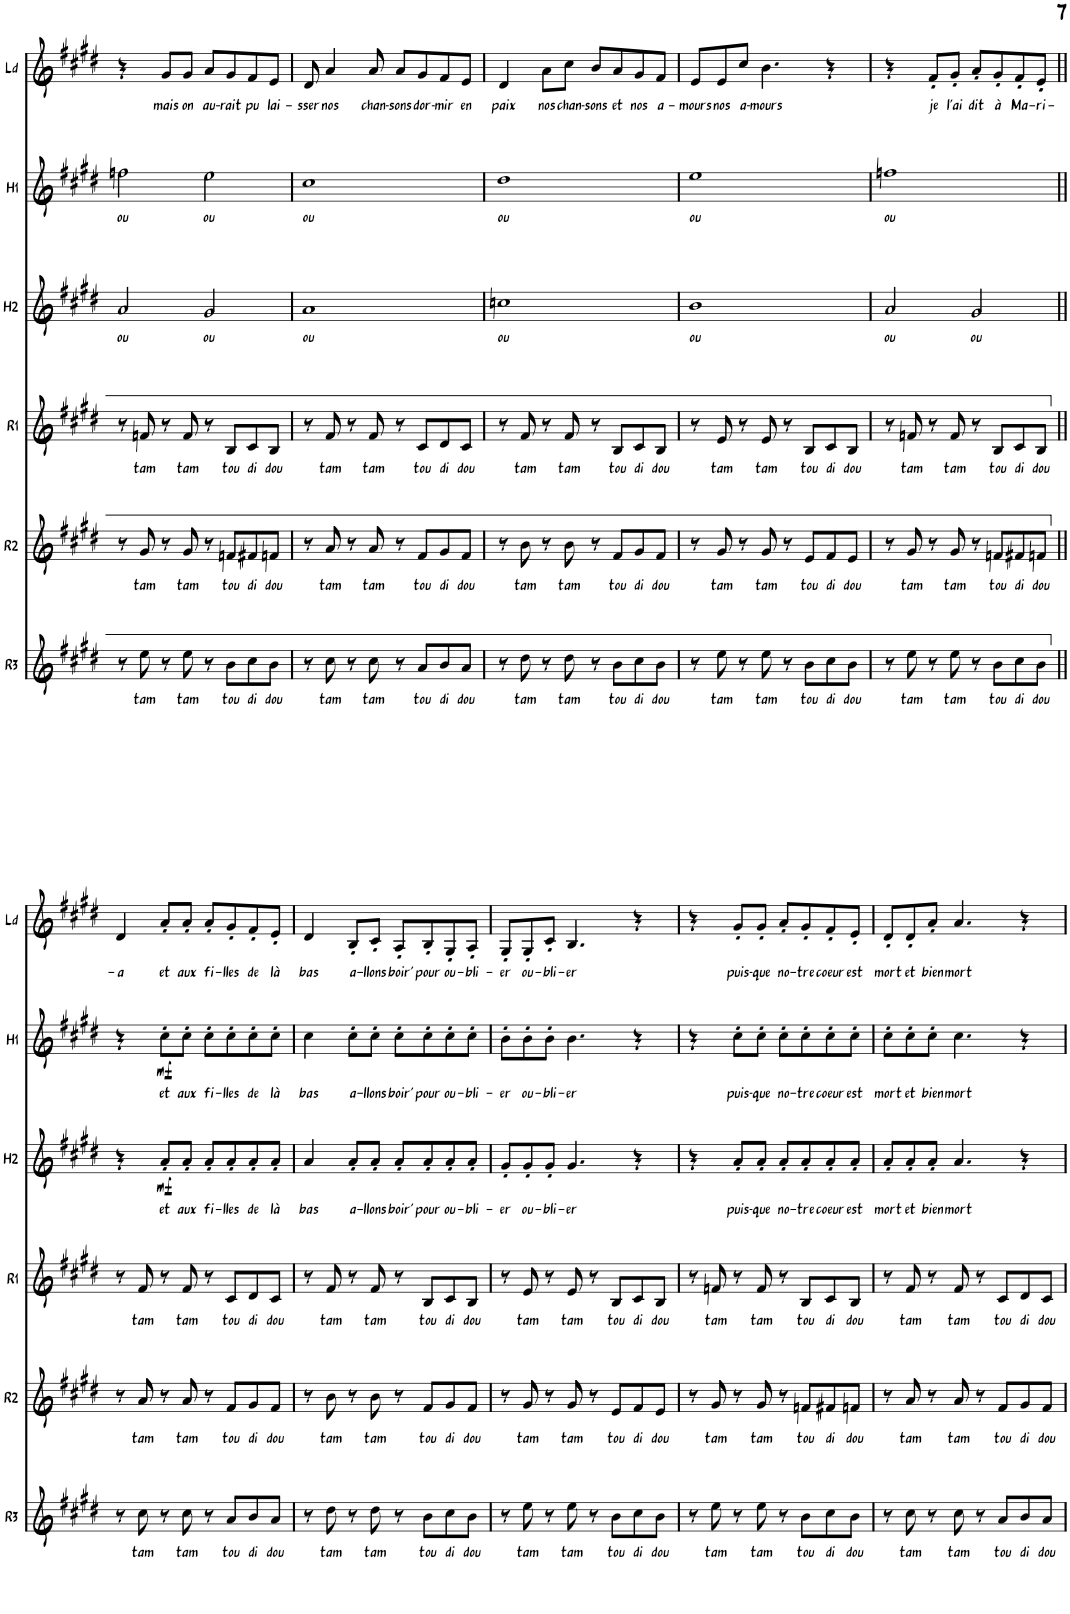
**kern	**kern	**text	**kern	**text	**kern	**text	**kern	**text	**dynam	**kern	**text	**dynam	**kern	**text
*part7	*part6	*part6	*part5	*part5	*part4	*part4	*part3	*part3	*part3	*part2	*part2	*part2	*part1	*part1
*staff7	*staff6	*staff6	*staff5	*staff5	*staff4	*staff4	*staff3	*staff3	*staff3	*staff2	*staff2	*staff2	*staff1	*staff1
*I"Basse	*I"Rythm3	*	*I"Rythm2	*	*I"Rythm1	*	*I"Harmo2	*	*	*I"Harmo1	*	*	*I"Lead	*
*I'Bs	*I'R3	*	*I'R2	*	*I'R1	*	*I'H2	*	*	*I'H1	*	*	*I'Ld	*
!!LO:PB:g=z
*clefF4	*clefG2	*	*clefG2	*	*clefG2	*	*clefG2	*	*	*clefG2	*	*	*clefG2	*
*Trd7c12	*	*	*	*	*	*	*	*	*	*	*	*	*	*
*k[f#c#g#d#]	*k[f#c#g#d#]	*	*k[f#c#g#d#]	*	*k[f#c#g#d#]	*	*k[f#c#g#d#]	*	*	*k[f#c#g#d#]	*	*	*k[f#c#g#d#]	*
*M4/4	*M4/4	*	*M4/4	*	*M4/4	*	*M4/4	*	*	*M4/4	*	*	*M4/4	*
=70	=70	=70	=70	=70	=70	=70	=70	=70	=70	=70	=70	=70	=70	=70
!	!	!	!	!	!	!	!	!LO:LY:b	!	!	!LO:LY:b	!	!	!
4Fn	8r	.	8r	.	8r	.	2a/	ou	.	2ffn\	ou	.	4r	.
!	!	!LO:LY:b	!	!LO:LY:b	!	!LO:LY:b	!	!	!	!	!	!	!	!
.	8ee\	tam	8g#/	tam	8fn/	tam	.	.	.	.	.	.	.	.
!	!	!	!	!	!	!	!	!	!	!	!	!	!	!LO:LY:b
8r	8r	.	8r	.	8r	.	.	.	.	.	.	.	8g#/L	mais
!	!	!LO:LY:b	!	!LO:LY:b	!	!LO:LY:b	!	!	!	!	!	!	!	!LO:LY:b
8F	8ee\	tam	8g#/	tam	8f/	tam	.	.	.	.	.	.	8g#/J	on
!	!	!	!	!	!	!	!	!LO:LY:b	!	!	!LO:LY:b	!	!	!LO:LY:b
8r	8r	.	8r	.	8r	.	2g#/	ou	.	2ee\	ou	.	8a/L	au-
!	!	!LO:LY:b	!	!LO:LY:b	!	!LO:LY:b	!	!	!	!	!	!	!	!LO:LY:b
4F	8b\L	tou	8fn/L	tou	8B/L	tou	.	.	.	.	.	.	8g#/	-rait
!	!	!LO:LY:b	!	!LO:LY:b	!	!LO:LY:b	!	!	!	!	!	!	!	!LO:LY:b
.	8cc#\	di	8f#X/	di	8c#/	di	.	.	.	.	.	.	8f#/	pu
!	!	!LO:LY:b	!	!LO:LY:b	!	!LO:LY:b	!	!	!	!	!	!	!	!LO:LY:b
8r	8b\J	dou	8fn/J	dou	8B/J	dou	.	.	.	.	.	.	8e/J	lai-
=71	=71	=71	=71	=71	=71	=71	=71	=71	=71	=71	=71	=71	=71	=71
!	!	!	!	!	!	!	!	!LO:LY:b	!	!	!LO:LY:b	!	!	!LO:LY:b
4F#	8r	.	8r	.	8r	.	1a	ou	.	1cc#	ou	.	8d#/	-sser
!	!	!LO:LY:b	!	!LO:LY:b	!	!LO:LY:b	!	!	!	!	!	!	!	!LO:LY:b
.	8cc#\	tam	8a/	tam	8f#/	tam	.	.	.	.	.	.	4a/	nos
8r	8r	.	8r	.	8r	.	.	.	.	.	.	.	.	.
!	!	!LO:LY:b	!	!LO:LY:b	!	!LO:LY:b	!	!	!	!	!	!	!	!LO:LY:b
8F#	8cc#\	tam	8a/	tam	8f#/	tam	.	.	.	.	.	.	8a/	chan-
!	!	!	!	!	!	!	!	!	!	!	!	!	!	!LO:LY:b
4G#	8r	.	8r	.	8r	.	.	.	.	.	.	.	8a/L	-sons
!	!	!LO:LY:b	!	!LO:LY:b	!	!LO:LY:b	!	!	!	!	!	!	!	!LO:LY:b
.	8a/L	tou	8f#/L	tou	8c#/L	tou	.	.	.	.	.	.	8g#/	dor-
!	!	!LO:LY:b	!	!LO:LY:b	!	!LO:LY:b	!	!	!	!	!	!	!	!LO:LY:b
4r	8b/	di	8g#/	di	8d#/	di	.	.	.	.	.	.	8f#/	-mir
!	!	!LO:LY:b	!	!LO:LY:b	!	!LO:LY:b	!	!	!	!	!	!	!	!LO:LY:b
.	8a/J	dou	8f#/J	dou	8c#/J	dou	.	.	.	.	.	.	8e/J	en
=72	=72	=72	=72	=72	=72	=72	=72	=72	=72	=72	=72	=72	=72	=72
!	!	!	!	!	!	!	!	!LO:LY:b	!	!	!LO:LY:b	!	!	!LO:LY:b
4BB	8r	.	8r	.	8r	.	1ccn	ou	.	1dd#	ou	.	4d#/	paix
!	!	!LO:LY:b	!	!LO:LY:b	!	!LO:LY:b	!	!	!	!	!	!	!	!
.	8dd#\	tam	8b\	tam	8f#/	tam	.	.	.	.	.	.	.	.
!	!	!	!	!	!	!	!	!	!	!	!	!	!	!LO:LY:b
8r	8r	.	8r	.	8r	.	.	.	.	.	.	.	8a\L	nos
!	!	!LO:LY:b	!	!LO:LY:b	!	!LO:LY:b	!	!	!	!	!	!	!	!LO:LY:b
8BB	8dd#\	tam	8b\	tam	8f#/	tam	.	.	.	.	.	.	8cc#\J	chan-
!	!	!	!	!	!	!	!	!	!	!	!	!	!	!LO:LY:b
8r	8r	.	8r	.	8r	.	.	.	.	.	.	.	8b/L	-sons
!	!	!LO:LY:b	!	!LO:LY:b	!	!LO:LY:b	!	!	!	!	!	!	!	!LO:LY:b
8BB	8b\L	tou	8f#/L	tou	8B/L	tou	.	.	.	.	.	.	8a/	et
!	!	!LO:LY:b	!	!LO:LY:b	!	!LO:LY:b	!	!	!	!	!	!	!	!LO:LY:b
4r	8cc#\	di	8g#/	di	8c#/	di	.	.	.	.	.	.	8g#/	nos
!	!	!LO:LY:b	!	!LO:LY:b	!	!LO:LY:b	!	!	!	!	!	!	!	!LO:LY:b
.	8b\J	dou	8f#/J	dou	8B/J	dou	.	.	.	.	.	.	8f#/J	a-
=73	=73	=73	=73	=73	=73	=73	=73	=73	=73	=73	=73	=73	=73	=73
!	!	!	!	!	!	!	!	!LO:LY:b	!	!	!LO:LY:b	!	!	!LO:LY:b
4E	8r	.	8r	.	8r	.	1b	ou	.	1ee	ou	.	8e/L	-mours
!	!	!LO:LY:b	!	!LO:LY:b	!	!LO:LY:b	!	!	!	!	!	!	!	!LO:LY:b
.	8ee\	tam	8g#/	tam	8e/	tam	.	.	.	.	.	.	8e/	nos
!	!	!	!	!	!	!	!	!	!	!	!	!	!	!LO:LY:b
8r	8r	.	8r	.	8r	.	.	.	.	.	.	.	8cc#/J	a-
!	!	!LO:LY:b	!	!LO:LY:b	!	!LO:LY:b	!	!	!	!	!	!	!	!LO:LY:b
8E	8ee\	tam	8g#/	tam	8e/	tam	.	.	.	.	.	.	4.b\	-mours
4E	8r	.	8r	.	8r	.	.	.	.	.	.	.	.	.
!	!	!LO:LY:b	!	!LO:LY:b	!	!LO:LY:b	!	!	!	!	!	!	!	!
.	8b\L	tou	8e/L	tou	8B/L	tou	.	.	.	.	.	.	.	.
!	!	!LO:LY:b	!	!LO:LY:b	!	!LO:LY:b	!	!	!	!	!	!	!	!
4r	8cc#\	di	8f#/	di	8c#/	di	.	.	.	.	.	.	4r	.
!	!	!LO:LY:b	!	!LO:LY:b	!	!LO:LY:b	!	!	!	!	!	!	!	!
.	8b\J	dou	8e/J	dou	8B/J	dou	.	.	.	.	.	.	.	.
=74	=74	=74	=74	=74	=74	=74	=74	=74	=74	=74	=74	=74	=74	=74
!	!	!	!	!	!	!	!	!LO:LY:b	!	!	!LO:LY:b	!	!	!
4Fn	8r	.	8r	.	8r	.	2a/	ou	.	1ffn	ou	.	4r	.
!	!	!LO:LY:b	!	!LO:LY:b	!	!LO:LY:b	!	!	!	!	!	!	!	!
.	8ee\	tam	8g#/	tam	8fn/	tam	.	.	.	.	.	.	.	.
!	!	!	!	!	!	!	!	!	!	!	!	!	!	!LO:LY:b
8r	8r	.	8r	.	8r	.	.	.	.	.	.	.	8f#'/L	je
!	!	!LO:LY:b	!	!LO:LY:b	!	!LO:LY:b	!	!	!	!	!	!	!	!LO:LY:b
8F	8ee\	tam	8g#/	tam	8f/	tam	.	.	.	.	.	.	8g#'/J	l'ai
!	!	!	!	!	!	!	!	!LO:LY:b	!	!	!	!	!	!LO:LY:b
8r	8r	.	8r	.	8r	.	2g#/	ou	.	.	.	.	8a'/L	dit
!	!	!LO:LY:b	!	!LO:LY:b	!	!LO:LY:b	!	!	!	!	!	!	!	!LO:LY:b
4F	8b\L	tou	8fn/L	tou	8B/L	tou	.	.	.	.	.	.	8g#'/	à
!	!	!LO:LY:b	!	!LO:LY:b	!	!LO:LY:b	!	!	!	!	!	!	!	!LO:LY:b
.	8cc#\	di	8f#X/	di	8c#/	di	.	.	.	.	.	.	8f#'/	Ma-
!	!	!LO:LY:b	!	!LO:LY:b	!	!LO:LY:b	!	!	!	!	!	!	!	!LO:LY:b
8r	8b\J	dou	8fn/J	dou	8B/J	dou	.	.	.	.	.	.	8e'/J	-ri-
!!LO:LB:g=z
=75||	=75||	=75||	=75||	=75||	=75||	=75||	=75||	=75||	=75||	=75||	=75||	=75||	=75||	=75||
!	!	!	!	!	!	!	!	!	!	!	!	!	!	!LO:LY:b
4F#	8r	.	8r	.	8r	.	4r	.	.	4r	.	.	4d#/	-a
!	!	!LO:LY:b	!	!LO:LY:b	!	!LO:LY:b	!	!	!	!	!	!	!	!
.	8cc#\	tam	8a/	tam	8f#/	tam	.	.	.	.	.	.	.	.
!	!	!	!	!	!	!	!	!LO:LY:b	!LO:DY:b	!	!LO:LY:b	!LO:DY:b	!	!LO:LY:b
8r	8r	.	8r	.	8r	.	8a'/L	et	mf	8cc#'\L	et	mf	8a'/L	et
!	!	!LO:LY:b	!	!LO:LY:b	!	!LO:LY:b	!	!LO:LY:b	!	!	!LO:LY:b	!	!	!LO:LY:b
8F#	8cc#\	tam	8a/	tam	8f#/	tam	8a'/J	aux	.	8cc#'\J	aux	.	8a'/J	aux
!	!	!	!	!	!	!	!	!LO:LY:b	!	!	!LO:LY:b	!	!	!LO:LY:b
4G#	8r	.	8r	.	8r	.	8a'/L	fi-	.	8cc#'\L	fi-	.	8a'/L	fi-
!	!	!LO:LY:b	!	!LO:LY:b	!	!LO:LY:b	!	!LO:LY:b	!	!	!LO:LY:b	!	!	!LO:LY:b
.	8a/L	tou	8f#/L	tou	8c#/L	tou	8a'/	-lles	.	8cc#'\	-lles	.	8g#'/	-lles
!	!	!LO:LY:b	!	!LO:LY:b	!	!LO:LY:b	!	!LO:LY:b	!	!	!LO:LY:b	!	!	!LO:LY:b
4r	8b/	di	8g#/	di	8d#/	di	8a'/	de	.	8cc#'\	de	.	8f#'/	de
!	!	!LO:LY:b	!	!LO:LY:b	!	!LO:LY:b	!	!LO:LY:b	!	!	!LO:LY:b	!	!	!LO:LY:b
.	8a/J	dou	8f#/J	dou	8c#/J	dou	8a'/J	là	.	8cc#'\J	là	.	8e'/J	là
=76	=76	=76	=76	=76	=76	=76	=76	=76	=76	=76	=76	=76	=76	=76
!	!	!	!	!	!	!	!	!LO:LY:b	!	!	!LO:LY:b	!	!	!LO:LY:b
4BB	8r	.	8r	.	8r	.	4a/	bas	.	4cc#\	bas	.	4d#/	bas
!	!	!LO:LY:b	!	!LO:LY:b	!	!LO:LY:b	!	!	!	!	!	!	!	!
.	8dd#\	tam	8b\	tam	8f#/	tam	.	.	.	.	.	.	.	.
!	!	!	!	!	!	!	!	!LO:LY:b	!	!	!LO:LY:b	!	!	!LO:LY:b
8r	8r	.	8r	.	8r	.	8a'/L	a-	.	8cc#'\L	a-	.	8B'/L	a-
!	!	!LO:LY:b	!	!LO:LY:b	!	!LO:LY:b	!	!LO:LY:b	!	!	!LO:LY:b	!	!	!LO:LY:b
8BB	8dd#\	tam	8b\	tam	8f#/	tam	8a'/J	-llons	.	8cc#'\J	-llons	.	8c#'/J	-llons
!	!	!	!	!	!	!	!	!LO:LY:b	!	!	!LO:LY:b	!	!	!LO:LY:b
8r	8r	.	8r	.	8r	.	8a'/L	boir'	.	8cc#'\L	boir'	.	8A'/L	boir'
!	!	!LO:LY:b	!	!LO:LY:b	!	!LO:LY:b	!	!LO:LY:b	!	!	!LO:LY:b	!	!	!LO:LY:b
8BB	8b\L	tou	8f#/L	tou	8B/L	tou	8a'/	pour	.	8cc#'\	pour	.	8B'/	pour
!	!	!LO:LY:b	!	!LO:LY:b	!	!LO:LY:b	!	!LO:LY:b	!	!	!LO:LY:b	!	!	!LO:LY:b
4r	8cc#\	di	8g#/	di	8c#/	di	8a'/	ou-	.	8cc#'\	ou-	.	8G#'/	ou-
!	!	!LO:LY:b	!	!LO:LY:b	!	!LO:LY:b	!	!LO:LY:b	!	!	!LO:LY:b	!	!	!LO:LY:b
.	8b\J	dou	8f#/J	dou	8B/J	dou	8a'/J	-bli-	.	8cc#'\J	-bli-	.	8A'/J	-bli-
=77	=77	=77	=77	=77	=77	=77	=77	=77	=77	=77	=77	=77	=77	=77
!	!	!	!	!	!	!	!	!LO:LY:b	!	!	!LO:LY:b	!	!	!LO:LY:b
4E	8r	.	8r	.	8r	.	8g#'/L	-er	.	8b'\L	-er	.	8G#'/L	-er
!	!	!LO:LY:b	!	!LO:LY:b	!	!LO:LY:b	!	!LO:LY:b	!	!	!LO:LY:b	!	!	!LO:LY:b
.	8ee\	tam	8g#/	tam	8e/	tam	8g#'/	ou-	.	8b'\	ou-	.	8G#'/	ou-
!	!	!	!	!	!	!	!	!LO:LY:b	!	!	!LO:LY:b	!	!	!LO:LY:b
8r	8r	.	8r	.	8r	.	8g#'/J	-bli-	.	8b'\J	-bli-	.	8c#'/J	-bli-
!	!	!LO:LY:b	!	!LO:LY:b	!	!LO:LY:b	!	!LO:LY:b	!	!	!LO:LY:b	!	!	!LO:LY:b
8E	8ee\	tam	8g#/	tam	8e/	tam	4.g#/	-er	.	4.b\	-er	.	4.B/	-er
4E	8r	.	8r	.	8r	.	.	.	.	.	.	.	.	.
!	!	!LO:LY:b	!	!LO:LY:b	!	!LO:LY:b	!	!	!	!	!	!	!	!
.	8b\L	tou	8e/L	tou	8B/L	tou	.	.	.	.	.	.	.	.
!	!	!LO:LY:b	!	!LO:LY:b	!	!LO:LY:b	!	!	!	!	!	!	!	!
4r	8cc#\	di	8f#/	di	8c#/	di	4r	.	.	4r	.	.	4r	.
!	!	!LO:LY:b	!	!LO:LY:b	!	!LO:LY:b	!	!	!	!	!	!	!	!
.	8b\J	dou	8e/J	dou	8B/J	dou	.	.	.	.	.	.	.	.
=78	=78	=78	=78	=78	=78	=78	=78	=78	=78	=78	=78	=78	=78	=78
4Fn	8r	.	8r	.	8r	.	4r	.	.	4r	.	.	4r	.
!	!	!LO:LY:b	!	!LO:LY:b	!	!LO:LY:b	!	!	!	!	!	!	!	!
.	8ee\	tam	8g#/	tam	8fn/	tam	.	.	.	.	.	.	.	.
!	!	!	!	!	!	!	!	!LO:LY:b	!	!	!LO:LY:b	!	!	!LO:LY:b
8r	8r	.	8r	.	8r	.	8a'/L	puis-	.	8cc#'\L	puis-	.	8g#'/L	puis-
!	!	!LO:LY:b	!	!LO:LY:b	!	!LO:LY:b	!	!LO:LY:b	!	!	!LO:LY:b	!	!	!LO:LY:b
8F	8ee\	tam	8g#/	tam	8f/	tam	8a'/J	que	.	8cc#'\J	que	.	8g#'/J	que
!	!	!	!	!	!	!	!	!LO:LY:b	!	!	!LO:LY:b	!	!	!LO:LY:b
8r	8r	.	8r	.	8r	.	8a'/L	no-	.	8cc#'\L	no-	.	8a'/L	no-
!	!	!LO:LY:b	!	!LO:LY:b	!	!LO:LY:b	!	!LO:LY:b	!	!	!LO:LY:b	!	!	!LO:LY:b
4F	8b\L	tou	8fn/L	tou	8B/L	tou	8a'/	-tre	.	8cc#'\	-tre	.	8g#'/	-tre
!	!	!LO:LY:b	!	!LO:LY:b	!	!LO:LY:b	!	!LO:LY:b	!	!	!LO:LY:b	!	!	!LO:LY:b
.	8cc#\	di	8f#X/	di	8c#/	di	8a'/	coeur	.	8cc#'\	coeur	.	8f#'/	coeur
!	!	!LO:LY:b	!	!LO:LY:b	!	!LO:LY:b	!	!LO:LY:b	!	!	!LO:LY:b	!	!	!LO:LY:b
8r	8b\J	dou	8fn/J	dou	8B/J	dou	8a'/J	est	.	8cc#'\J	est	.	8e'/J	est
=79	=79	=79	=79	=79	=79	=79	=79	=79	=79	=79	=79	=79	=79	=79
!	!	!	!	!	!	!	!	!LO:LY:b	!	!	!LO:LY:b	!	!	!LO:LY:b
4F#	8r	.	8r	.	8r	.	8a'/L	mort	.	8cc#'\L	mort	.	8d#'/L	mort
!	!	!LO:LY:b	!	!LO:LY:b	!	!LO:LY:b	!	!LO:LY:b	!	!	!LO:LY:b	!	!	!LO:LY:b
.	8cc#\	tam	8a/	tam	8f#/	tam	8a'/	et	.	8cc#'\	et	.	8d#'/	et
!	!	!	!	!	!	!	!	!LO:LY:b	!	!	!LO:LY:b	!	!	!LO:LY:b
8r	8r	.	8r	.	8r	.	8a'/J	bien	.	8cc#'\J	bien	.	8a'/J	bien
!	!	!LO:LY:b	!	!LO:LY:b	!	!LO:LY:b	!	!LO:LY:b	!	!	!LO:LY:b	!	!	!LO:LY:b
8F#	8cc#\	tam	8a/	tam	8f#/	tam	4.a/	mort	.	4.cc#\	mort	.	4.a/	mort
4G#	8r	.	8r	.	8r	.	.	.	.	.	.	.	.	.
!	!	!LO:LY:b	!	!LO:LY:b	!	!LO:LY:b	!	!	!	!	!	!	!	!
.	8a/L	tou	8f#/L	tou	8c#/L	tou	.	.	.	.	.	.	.	.
!	!	!LO:LY:b	!	!LO:LY:b	!	!LO:LY:b	!	!	!	!	!	!	!	!
4r	8b/	di	8g#/	di	8d#/	di	4r	.	.	4r	.	.	4r	.
!	!	!LO:LY:b	!	!LO:LY:b	!	!LO:LY:b	!	!	!	!	!	!	!	!
.	8a/J	dou	8f#/J	dou	8c#/J	dou	.	.	.	.	.	.	.	.
=	=	=	=	=	=	=	=	=	=	=	=	=	=	=
*-	*-	*-	*-	*-	*-	*-	*-	*-	*-	*-	*-	*-	*-	*-
